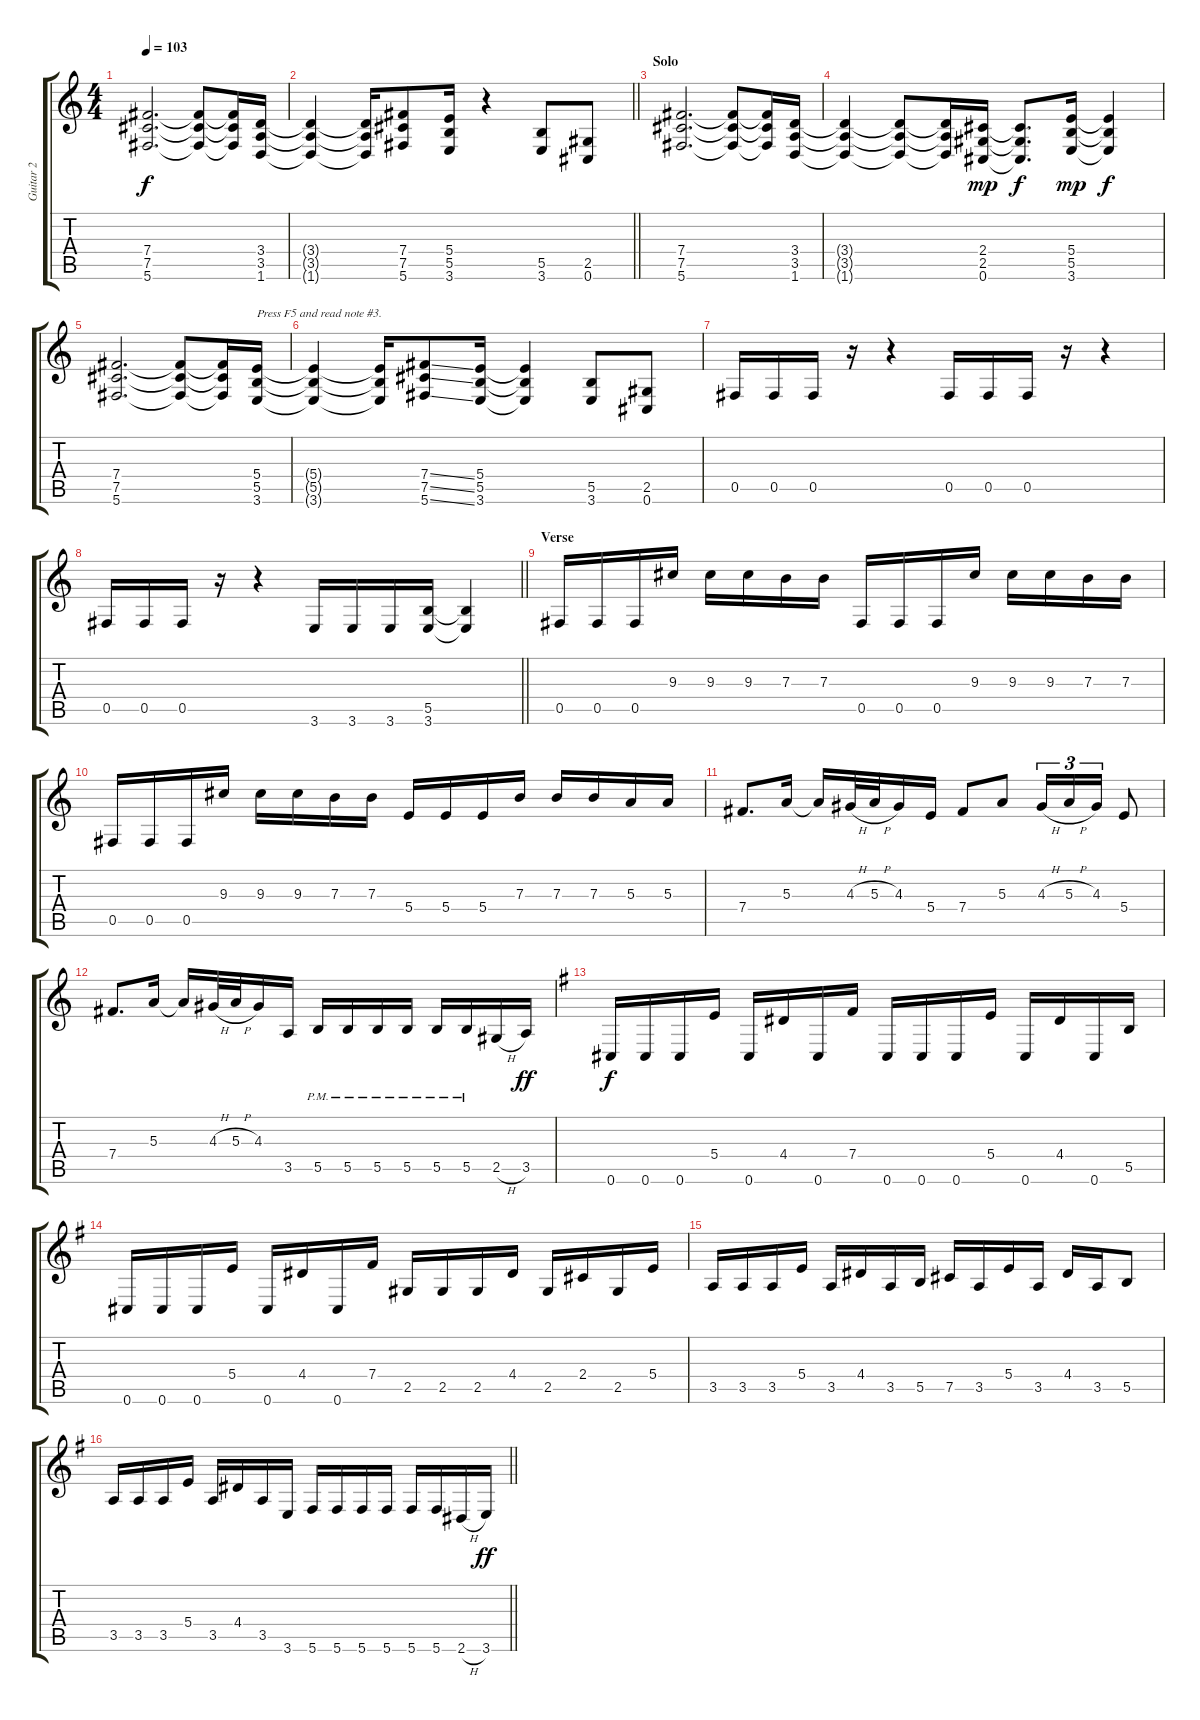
\track ("Guitar 2" "Guitar 2") {instrument distortionguitar}
\staff {score tabs}
\tuning (Db4 Ab3 E3 B2 Gb2 Db2) {hide}
\ts (4 4)
\tempo 103
\clef g2
\ks c
(7.4 7.5 5.6).2{d dy f} (7.4{t} 7.5{t} 5.6{t}).8 (7.4{t} 7.5{t} 5.6{t}).16 (3.4 3.5 1.6).16 |
\barLineRight lightlight
(3.4{t} 3.5{t} 1.6{t}).4 (3.4{t} 3.5{t} 1.6{t}).16 (7.4 7.5 5.6).8 (5.4 5.5 3.6).16 r.4 (5.5 3.6).8 (2.5 0.6).8 |
\section ("" "Solo")
(7.4 7.5 5.6).2{d} (7.4{t} 7.5{t} 5.6{t}).8 (7.4{t} 7.5{t} 5.6{t}).16 (3.4 3.5 1.6).16 |
(3.4{t} 3.5{t} 1.6{t}).4 (3.4{t} 3.5{t} 1.6{t}).8 (3.4{t} 3.5{t} 1.6{t}).16 (2.4 2.5 0.6).16{dy mp} (2.4{t} 2.5{t} 0.6{t}).8{d dy f} (5.4 5.5 3.6).16{dy mp} (5.4{t} 5.5{t} 3.6{t}).4{dy f} |
(7.4 7.5 5.6).2{d} (7.4{t} 7.5{t} 5.6{t}).8 (7.4{t} 7.5{t} 5.6{t}).16 (5.4 5.5 3.6).16{txt "Press F5 and read note #3."} |
(5.4{t} 5.5{t} 3.6{t}).4 (5.4{t} 5.5{t} 3.6{t}).16 (7.4{ss} 7.5{ss} 5.6{ss}).8 (5.4 5.5 3.6).16 (5.4{t} 5.5{t} 3.6{t}).4 (5.5 3.6).8 (2.5 0.6).8 |
0.5.16 0.5.16 0.5.16 r.16 r.4 0.5.16 0.5.16 0.5.16 r.16 r.4 |
\barLineRight lightlight
0.5.16 0.5.16 0.5.16 r.16 r.4 3.6.16 3.6.16 3.6.16 (5.5 3.6).16 (5.5{t} 3.6{t}).4 |
\section ("" "Verse")
0.5.16 0.5.16 0.5.16 9.3.16 9.3.16 9.3.16 7.3.16 7.3.16 0.5.16 0.5.16 0.5.16 9.3.16 9.3.16 9.3.16 7.3.16 7.3.16 |
0.5.16 0.5.16 0.5.16 9.3.16 9.3.16 9.3.16 7.3.16 7.3.16 5.4.16 5.4.16 5.4.16 7.3.16 7.3.16 7.3.16 5.3.16 5.3.16 |
7.4.8{d} 5.3.16 5.3{t}.16 4.3{h}.32 5.3{h}.32 4.3.16 5.4.16 7.4.8 5.3.8 4.3{h}.16{tu (3 2)} 5.3{h}.16{tu (3 2)} 4.3.16{tu (3 2)} 5.4.8 |
7.4.8{d} 5.3.16 5.3{t}.16 4.3{h}.32 5.3{h}.32 4.3.16 3.5.16 5.5{pm}.16 5.5{pm}.16 5.5{pm}.16 5.5{pm}.16 5.5{pm}.16 5.5{pm}.16 2.5{h}.16 3.5.16{dy ff} |
\ks g
0.6.16{dy f} 0.6.16 0.6.16 5.4.16 0.6.16 4.4.16 0.6.16 7.4.16 0.6.16 0.6.16 0.6.16 5.4.16 0.6.16 4.4.16 0.6.16 5.5.16 |
0.6.16 0.6.16 0.6.16 5.4.16 0.6.16 4.4.16 0.6.16 7.4.16 2.5.16 2.5.16 2.5.16 4.4.16 2.5.16 2.4.16 2.5.16 5.4.16 |
3.5.16 3.5.16 3.5.16 5.4.16 3.5.16 4.4.16 3.5.16 5.5.16 7.5.16 3.5.16 5.4.16 3.5.16 4.4.16 3.5.16 5.5.8 |
\barLineRight lightlight
3.5.16 3.5.16 3.5.16 5.4.16 3.5.16 4.4.16 3.5.16 3.6.16 5.6.16 5.6.16 5.6.16 5.6.16 5.6.16 5.6.16 2.6{h}.16 3.6.16{dy ff}
